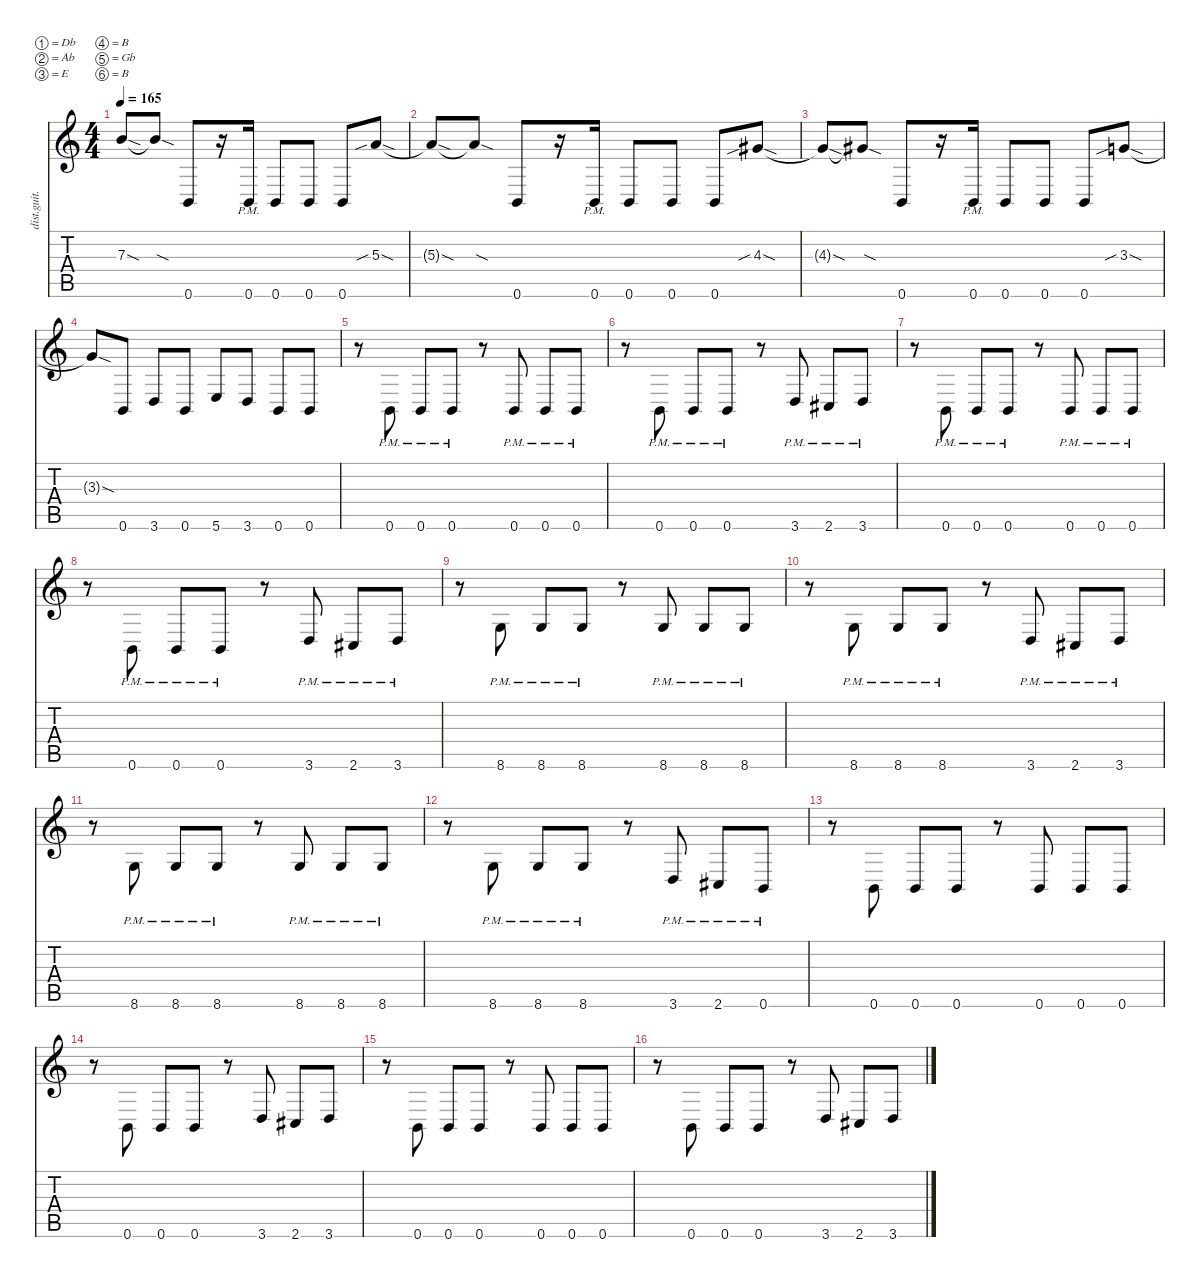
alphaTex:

\defaultSystemsLayout 4
\hideDynamics
\bracketExtendMode nobrackets
\otherSystemsTrackNameOrientation horizontal
\track ("Distortion Guitar" "dist.guit.") {instrument distortionguitar}
\staff {score tabs}
\tuning (Db4 Ab3 E3 B2 Gb2 B1)
\ts (4 4)
\tempo 165
\clef g2
\ks c
7.3{sod t}.8{dy mf beam Up} 7.3{sod t}.8{beam Up} 0.6.8{beam Up} r.16{beam Up} 0.6{pm}.16{beam Up} 0.6.8{beam Up} 0.6.8{beam Up} 0.6.8{beam Up} 5.3{sib sod}.8{beam Up} |
5.3{sod t}.8{beam Up} 5.3{sod t}.8{beam Up} 0.6.8{beam Up} r.16{beam Up} 0.6{pm}.16{beam Up} 0.6.8{beam Up} 0.6.8{beam Up} 0.6.8{beam Up} 4.3{sib sod acc #}.8{beam Up} |
4.3{sod t acc #}.8{beam Up} 4.3{sod t acc #}.8{beam Up} 0.6.8{beam Up} r.16{beam Up} 0.6{pm}.16{beam Up} 0.6.8{beam Up} 0.6.8{beam Up} 0.6.8{beam Up} 3.3{sib sod}.8{beam Up} |
3.3{sod t}.8{beam Up} 0.6.8{beam Up} 3.6.8{beam Up} 0.6.8{beam Up} 5.6.8{beam Up} 3.6.8{beam Up} 0.6.8{beam Up} 0.6.8{beam Up} |
r.8{beam Down} 0.6{pm}.8{beam Up} 0.6{pm}.8{beam Up} 0.6{pm}.8{beam Up} r.8{beam Up} 0.6{pm}.8{beam Up} 0.6{pm}.8{beam Up} 0.6{pm}.8{beam Up} |
r.8{beam Down} 0.6{pm}.8{beam Up} 0.6{pm}.8{beam Up} 0.6{pm}.8{beam Up} r.8{beam Up} 3.6{pm}.8{beam Up} 2.6{pm acc #}.8{beam Up} 3.6{pm}.8{beam Up} |
r.8{beam Down} 0.6{pm}.8{beam Up} 0.6{pm}.8{beam Up} 0.6{pm}.8{beam Up} r.8{beam Up} 0.6{pm}.8{beam Up} 0.6{pm}.8{beam Up} 0.6{pm}.8{beam Up} |
r.8{beam Down} 0.6{pm}.8{beam Up} 0.6{pm}.8{beam Up} 0.6{pm}.8{beam Up} r.8{beam Up} 3.6{pm}.8{beam Up} 2.6{pm acc #}.8{beam Up} 3.6{pm}.8{beam Up} |
r.8{beam Down} 8.6{pm}.8{beam Up} 8.6{pm}.8{beam Up} 8.6{pm}.8{beam Up} r.8{beam Up} 8.6{pm}.8{beam Up} 8.6{pm}.8{beam Up} 8.6{pm}.8{beam Up} |
r.8{beam Down} 8.6{pm}.8{beam Up} 8.6{pm}.8{beam Up} 8.6{pm}.8{beam Up} r.8{beam Up} 3.6{pm}.8{beam Up} 2.6{pm acc #}.8{beam Up} 3.6{pm}.8{beam Up} |
r.8{beam Down} 8.6{pm}.8{beam Up} 8.6{pm}.8{beam Up} 8.6{pm}.8{beam Up} r.8{beam Up} 8.6{pm}.8{beam Up} 8.6{pm}.8{beam Up} 8.6{pm}.8{beam Up} |
r.8{beam Down} 8.6{pm}.8{beam Up} 8.6{pm}.8{beam Up} 8.6{pm}.8{beam Up} r.8{beam Up} 3.6{pm}.8{beam Up} 2.6{pm acc #}.8{beam Up} 0.6{pm}.8{beam Up} |
r.8{beam Down} 0.6.8{beam Up} 0.6.8{beam Up} 0.6.8{beam Up} r.8{beam Up} 0.6.8{beam Up} 0.6.8{beam Up} 0.6.8{beam Up} |
r.8{beam Down} 0.6.8{beam Up} 0.6.8{beam Up} 0.6.8{beam Up} r.8{beam Up} 3.6.8{beam Up} 2.6{acc #}.8{beam Up} 3.6.8{beam Up} |
r.8{beam Down} 0.6.8{beam Up} 0.6.8{beam Up} 0.6.8{beam Up} r.8{beam Up} 0.6.8{beam Up} 0.6.8{beam Up} 0.6.8{beam Up} |
r.8{beam Down} 0.6.8{beam Up} 0.6.8{beam Up} 0.6.8{beam Up} r.8{beam Up} 3.6.8{beam Up} 2.6{acc #}.8{beam Up} 3.6.8{beam Up}
